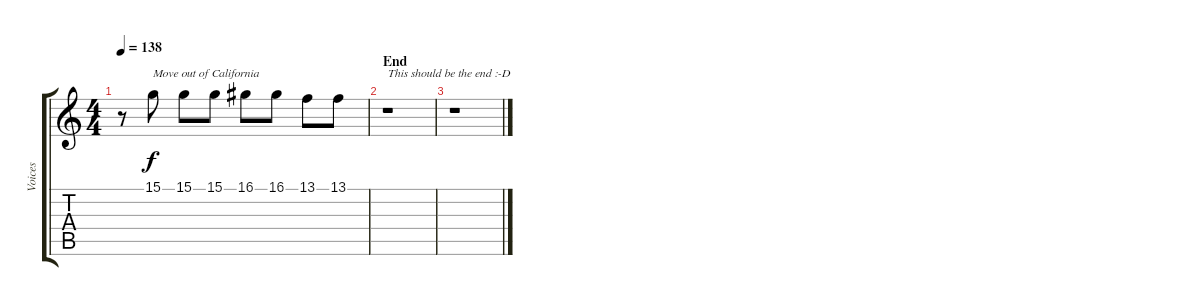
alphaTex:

\track ("Voices" "Voices") {instrument altosax}
\staff {score tabs}
\tuning (E4 B3 G3 D3 A2 E2) {hide}
\ts (4 4)
\tempo 138
\clef g2
\ks c
r.8{dy mp} 15.1.8{txt "Move out of California" dy f} 15.1.8 15.1.8 16.1.8 16.1.8 13.1.8 13.1.8 |
\section ("" "End")
r.1{txt "This should be the end :-D"} |
r.1
